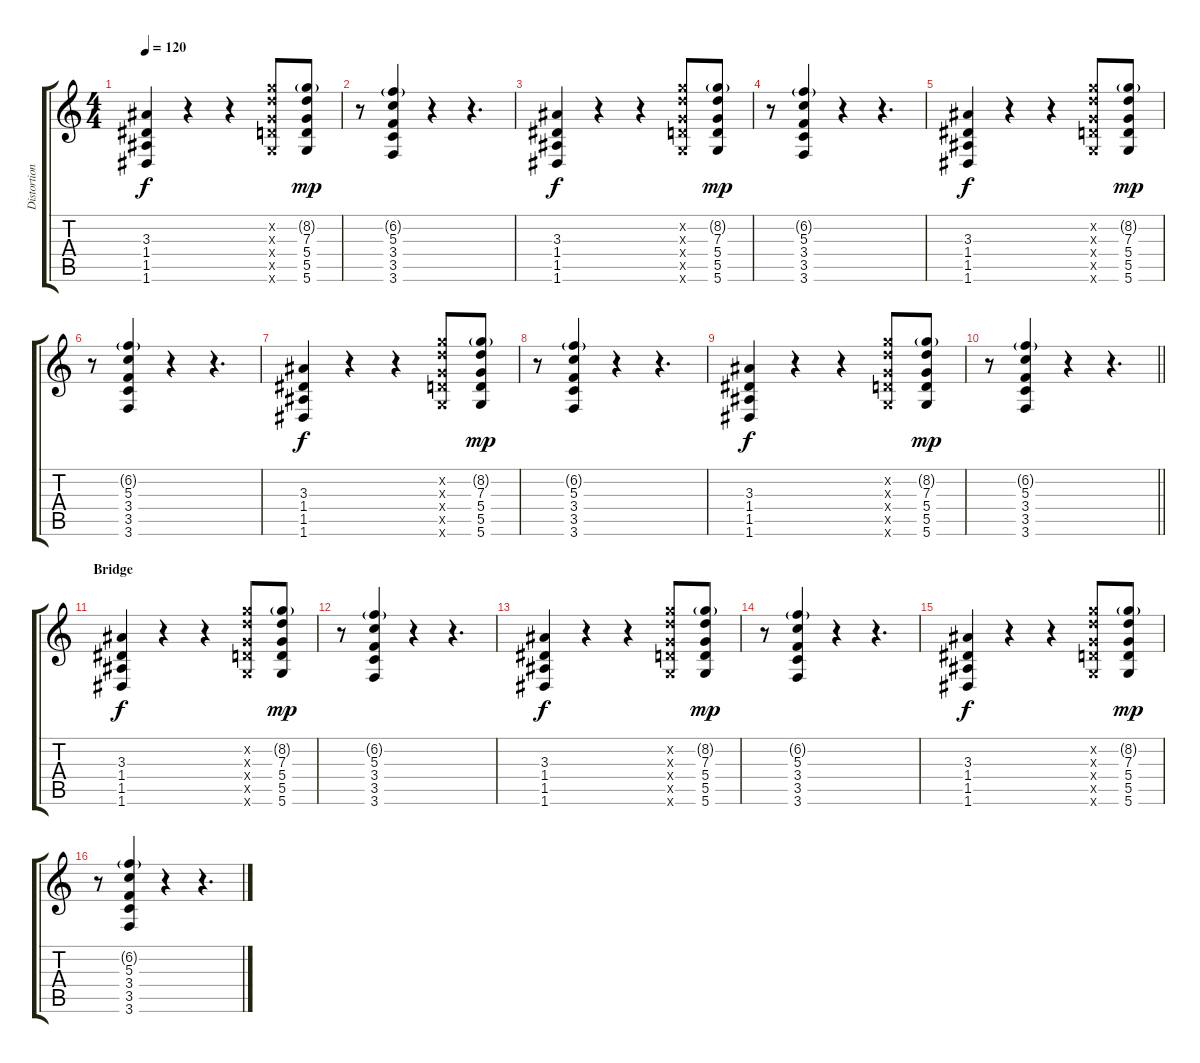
\track ("Distortion Guitar" "Distortion") {instrument distortionguitar}
\staff {score tabs}
\tuning (E4 B3 G3 D3 A2 D2) {hide}
\ts (4 4)
\tempo 120
\clef g2
\ks c
(3.3 1.4 1.5 1.6).4{dy f} r.4 r.4 (8.2{x} 7.3{x} 5.4{x} 5.5{x} 5.6{x}).8 (8.2{g} 7.3 5.4 5.5 5.6).8{dy mp} |
r.8 (6.2{g} 5.3 3.4 3.5 3.6).4 r.4 r.4{d} |
(3.3 1.4 1.5 1.6).4{dy f} r.4 r.4 (8.2{x} 7.3{x} 5.4{x} 5.5{x} 5.6{x}).8 (8.2{g} 7.3 5.4 5.5 5.6).8{dy mp} |
r.8 (6.2{g} 5.3 3.4 3.5 3.6).4 r.4 r.4{d} |
(3.3 1.4 1.5 1.6).4{dy f} r.4 r.4 (8.2{x} 7.3{x} 5.4{x} 5.5{x} 5.6{x}).8 (8.2{g} 7.3 5.4 5.5 5.6).8{dy mp} |
r.8 (6.2{g} 5.3 3.4 3.5 3.6).4 r.4 r.4{d} |
(3.3 1.4 1.5 1.6).4{dy f} r.4 r.4 (8.2{x} 7.3{x} 5.4{x} 5.5{x} 5.6{x}).8 (8.2{g} 7.3 5.4 5.5 5.6).8{dy mp} |
r.8 (6.2{g} 5.3 3.4 3.5 3.6).4 r.4 r.4{d} |
(3.3 1.4 1.5 1.6).4{dy f} r.4 r.4 (8.2{x} 7.3{x} 5.4{x} 5.5{x} 5.6{x}).8 (8.2{g} 7.3 5.4 5.5 5.6).8{dy mp} |
\barLineRight lightlight
r.8 (6.2{g} 5.3 3.4 3.5 3.6).4 r.4 r.4{d} |
\section ("" "Bridge")
(3.3 1.4 1.5 1.6).4{dy f} r.4 r.4 (8.2{x} 7.3{x} 5.4{x} 5.5{x} 5.6{x}).8 (8.2{g} 7.3 5.4 5.5 5.6).8{dy mp} |
r.8 (6.2{g} 5.3 3.4 3.5 3.6).4 r.4 r.4{d} |
(3.3 1.4 1.5 1.6).4{dy f} r.4 r.4 (8.2{x} 7.3{x} 5.4{x} 5.5{x} 5.6{x}).8 (8.2{g} 7.3 5.4 5.5 5.6).8{dy mp} |
r.8 (6.2{g} 5.3 3.4 3.5 3.6).4 r.4 r.4{d} |
(3.3 1.4 1.5 1.6).4{dy f} r.4 r.4 (8.2{x} 7.3{x} 5.4{x} 5.5{x} 5.6{x}).8 (8.2{g} 7.3 5.4 5.5 5.6).8{dy mp} |
r.8 (6.2{g} 5.3 3.4 3.5 3.6).4 r.4 r.4{d}
